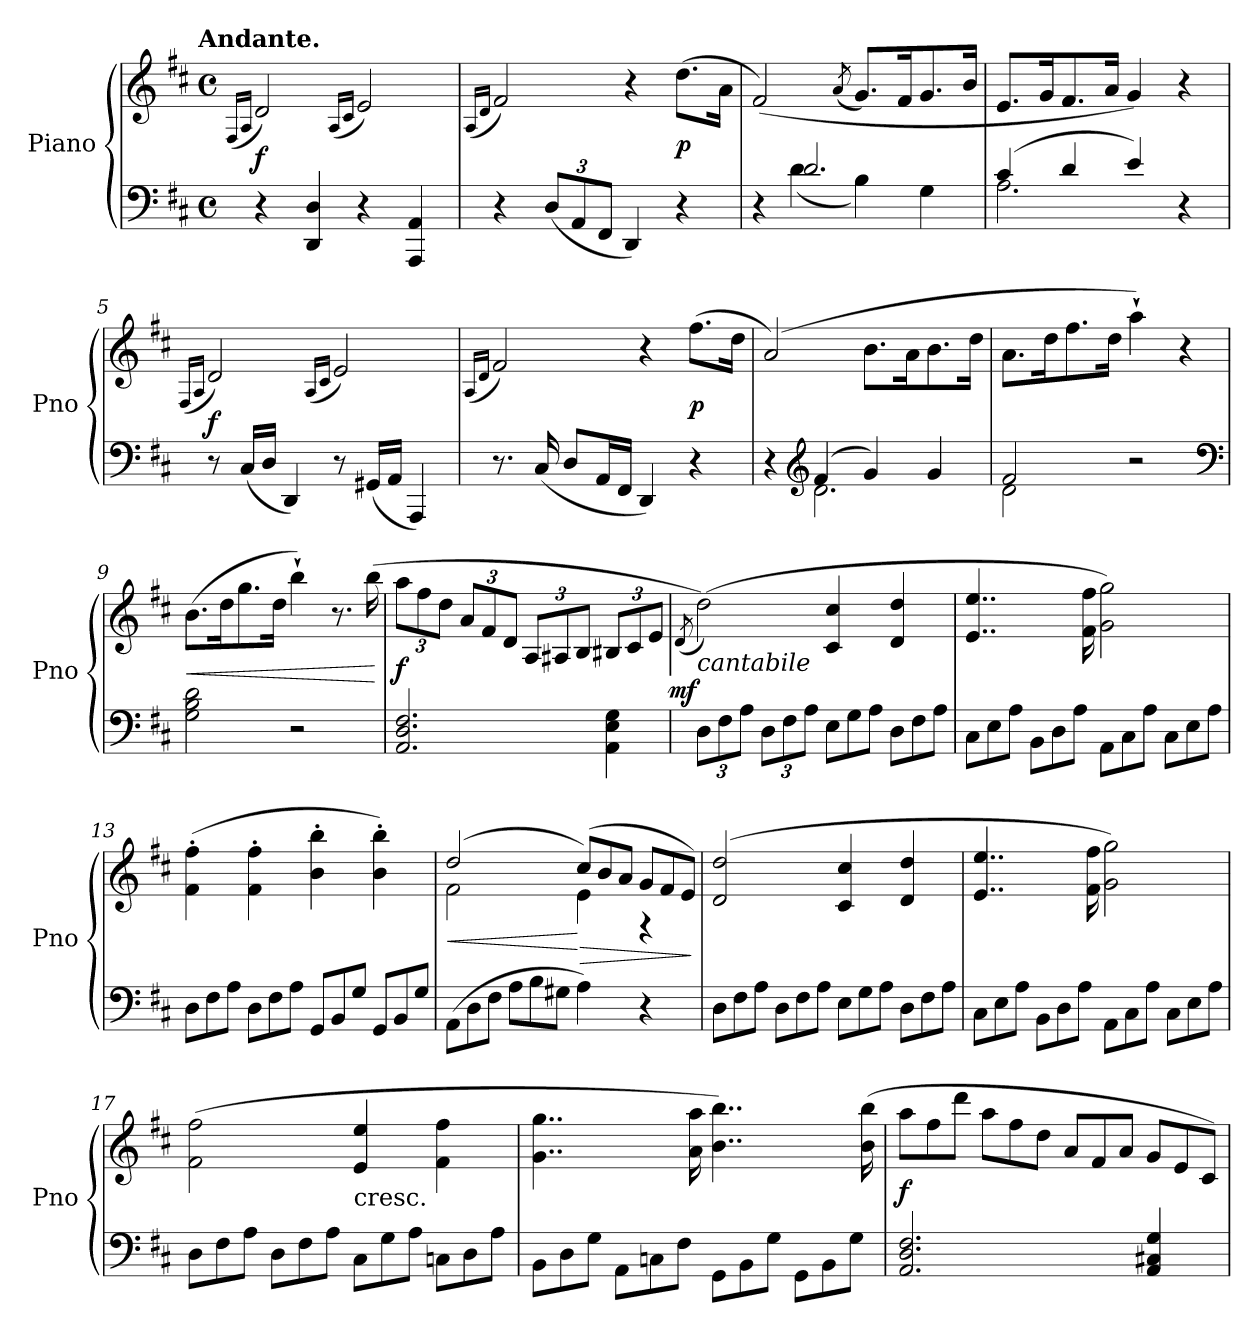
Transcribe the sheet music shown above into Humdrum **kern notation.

**kern	**kern	**dynam
*part1	*part1	*part1
*staff2	*staff1	*staff1/2
*I"Piano	*	*
*I'Pno	*	*
*clefF4	*clefG2	*
*k[f#c#]	*k[f#c#]	*
*D:	*D:	*
!!LO:TX:omd:t=Andante.
*M4/4	*M4/4	*
*met(c)	*met(c)	*
*MM120	*MM120	*
=1	=1	=1
.	(16qF#LL	.
.	16qAJJ	.
4r	2d)	f
4DD 4D	.	.
.	(16qALL	.
.	16qc#JJ	.
4r	2e)	.
4AAA 4AA	.	.
=2	=2	=2
.	(16qALL	.
.	16qdJJ	.
4r	2f#)	.
(12DL	.	.
12AA	.	.
12FF#J	.	.
4DD)	4r	.
4r	(8.ddL	p
.	16aJk	.
=3	=3	=3
*^	*	*
4r	4ryy	(2f#)	.
2.d	(4d	.	.
.	.	(8qa	.
.	4B)	8.gL)	.
.	.	16f#K	.
.	4G	8.g	.
.	.	16bJk	.
=4	=4	=4	=4
(4c#	2.A	8.eL	.
.	.	16gK	.
4d	.	8.f#	.
.	.	16aJk	.
4e)	.	4g)	.
4r	4ryy	4r	.
*v	*v	*	*
!!LO:LB:g=z
=5	=5	=5
.	(16qF#LL	.
.	16qAJJ	.
8r	2d)	f
(16C#LL	.	.
16DJJ	.	.
4DD)	.	.
.	(16qALL	.
.	16qc#JJ	.
8r	2e)	.
(16GG#XLL	.	.
16AAJJ	.	.
4AAA)	.	.
=6	=6	=6
.	(16qALL	.
.	16qdJJ	.
8.r	2f#)	.
(16C#	.	.
8DL	.	.
16AAL	.	.
16FF#JJ	.	.
4DD)	4r	.
4r	(8.ff#L	p
.	16ddJk	.
=7	=7	=7
*^	*	*
4r	4ryy	(2a)	.
*clefG2	*	*	*
(4f#	2.d	.	.
4g)	.	8.bL	.
.	.	16aK	.
4g	.	8.b	.
.	.	16ddJk	.
=8	=8	=8	=8
2f#	2d	8.aL	.
.	.	16ddK	.
.	.	8.ff#	.
.	.	16ddJk	.
2r	2ryy	4aa`)	.
.	.	4r	.
*v	*v	*	*
*clefF4	*	*
!!LO:LB:g=z
=9	=9	=9
2G 2B 2d	(8.bL	<
.	16ddK	.
.	8.gg	.
.	16ddJk	.
2r	4bb`)	.
.	8.r	.
.	(16bb	.
.	.	[
=10	=10	=10
2.AA 2.D 2.F#	12aaL	f
.	12ff#	.
.	12ddJ	.
.	12aL	.
.	12f#	.
.	12dJ	.
.	12AL	.
.	12A#X	.
.	12BJ	.
4AA 4E 4G	12B#XL	.
.	12c#	.
.	12eJ	.
=11	=11	=11
.	(8qd	.
!	!LO:TX:b:i:t=cantabile	!
!	!	!LO:DY:rj
12DL	(2dd))	mf
12F#	.	.
12AJ	.	.
12DL	.	.
12F#	.	.
12AJ	.	.
*Xtuplet	*	*
12EL	4c# 4cc#	.
12G	.	.
12AJ	.	.
12DL	4d 4dd	.
12F#	.	.
12AJ	.	.
!!LO:LB:g=z
=12	=12	=12
12C#L	4..e 4..ee	.
12E	.	.
12AJ	.	.
12BBL	.	.
12D	.	.
12AJ	.	.
.	16f# 16ff#	.
12AAL	2g 2gg)	.
12C#	.	.
12AJ	.	.
12C#L	.	.
12E	.	.
12AJ	.	.
=13	=13	=13
12DL	(4f#' 4ff#'	.
12F#	.	.
12AJ	.	.
12DL	4f#' 4ff#'	.
12F#	.	.
12AJ	.	.
12GGL	4b' 4bb'	.
12BB	.	.
12GJ	.	.
12GGL	4b' 4bb')	.
12BB	.	.
12GJ	.	.
=14	=14	=14
*	*^	*
(12AA\L	(2dd	2f#	<
12D\	.	.	.
12F#\J	.	.	.
12AL	.	.	.
12B	.	.	.
12G#XJ	.	.	.
*	*Xtuplet	*	*
4A)	(12cc#L)	4e	[ >
.	12b	.	.
.	12aJ	.	.
4r	12gL	4r	.
.	12f#	.	.
.	12eJ)	.	.
*	*v	*v	*
.	.	]
!!LO:LB:g=z
=15	=15	=15
12DL	(2d 2dd	.
12F#	.	.
12AJ	.	.
12DL	.	.
12F#	.	.
12AJ	.	.
12EL	4c# 4cc#	.
12G	.	.
12AJ	.	.
12DL	4d 4dd	.
12F#	.	.
12AJ	.	.
=16	=16	=16
12C#L	4..e 4..ee	.
12E	.	.
12AJ	.	.
12BBL	.	.
12D	.	.
12AJ	.	.
.	16f# 16ff#	.
12AAL	2g 2gg)	.
12C#	.	.
12AJ	.	.
12C#L	.	.
12E	.	.
12AJ	.	.
=17	=17	=17
12DL	(2f# 2ff#	.
12F#	.	.
12AJ	.	.
12DL	.	.
12F#	.	.
12AJ	.	.
!	!LO:TX:c:t=cresc.	!
12C#L	4e 4ee	.
12G	.	.
12AJ	.	.
12CnL	4f# 4ff#	.
12D	.	.
12AJ	.	.
!!LO:LB:g=z
=18	=18	=18
12BBL	4..g 4..gg	.
12D	.	.
12GJ	.	.
12AA\L	.	.
12Cn\	.	.
12F#\J	.	.
.	16a 16aa	.
12GG\L	4..b 4..bb)	.
12BB\	.	.
12G\J	.	.
12GG\L	.	.
12BB\	.	.
12G\J	.	.
.	(16b 16bb	.
=19	=19	=19
2.AA 2.D 2.F#	12aaL	f
.	12ff#	.
.	12dddJ	.
.	12aaL	.
.	12ff#	.
.	12ddJ	.
.	12aL	.
.	12f#	.
.	12aJ	.
4AA 4C#X 4G	12gL	.
.	12e	.
.	12c#J)	.
=	=	=
*-	*-	*-
